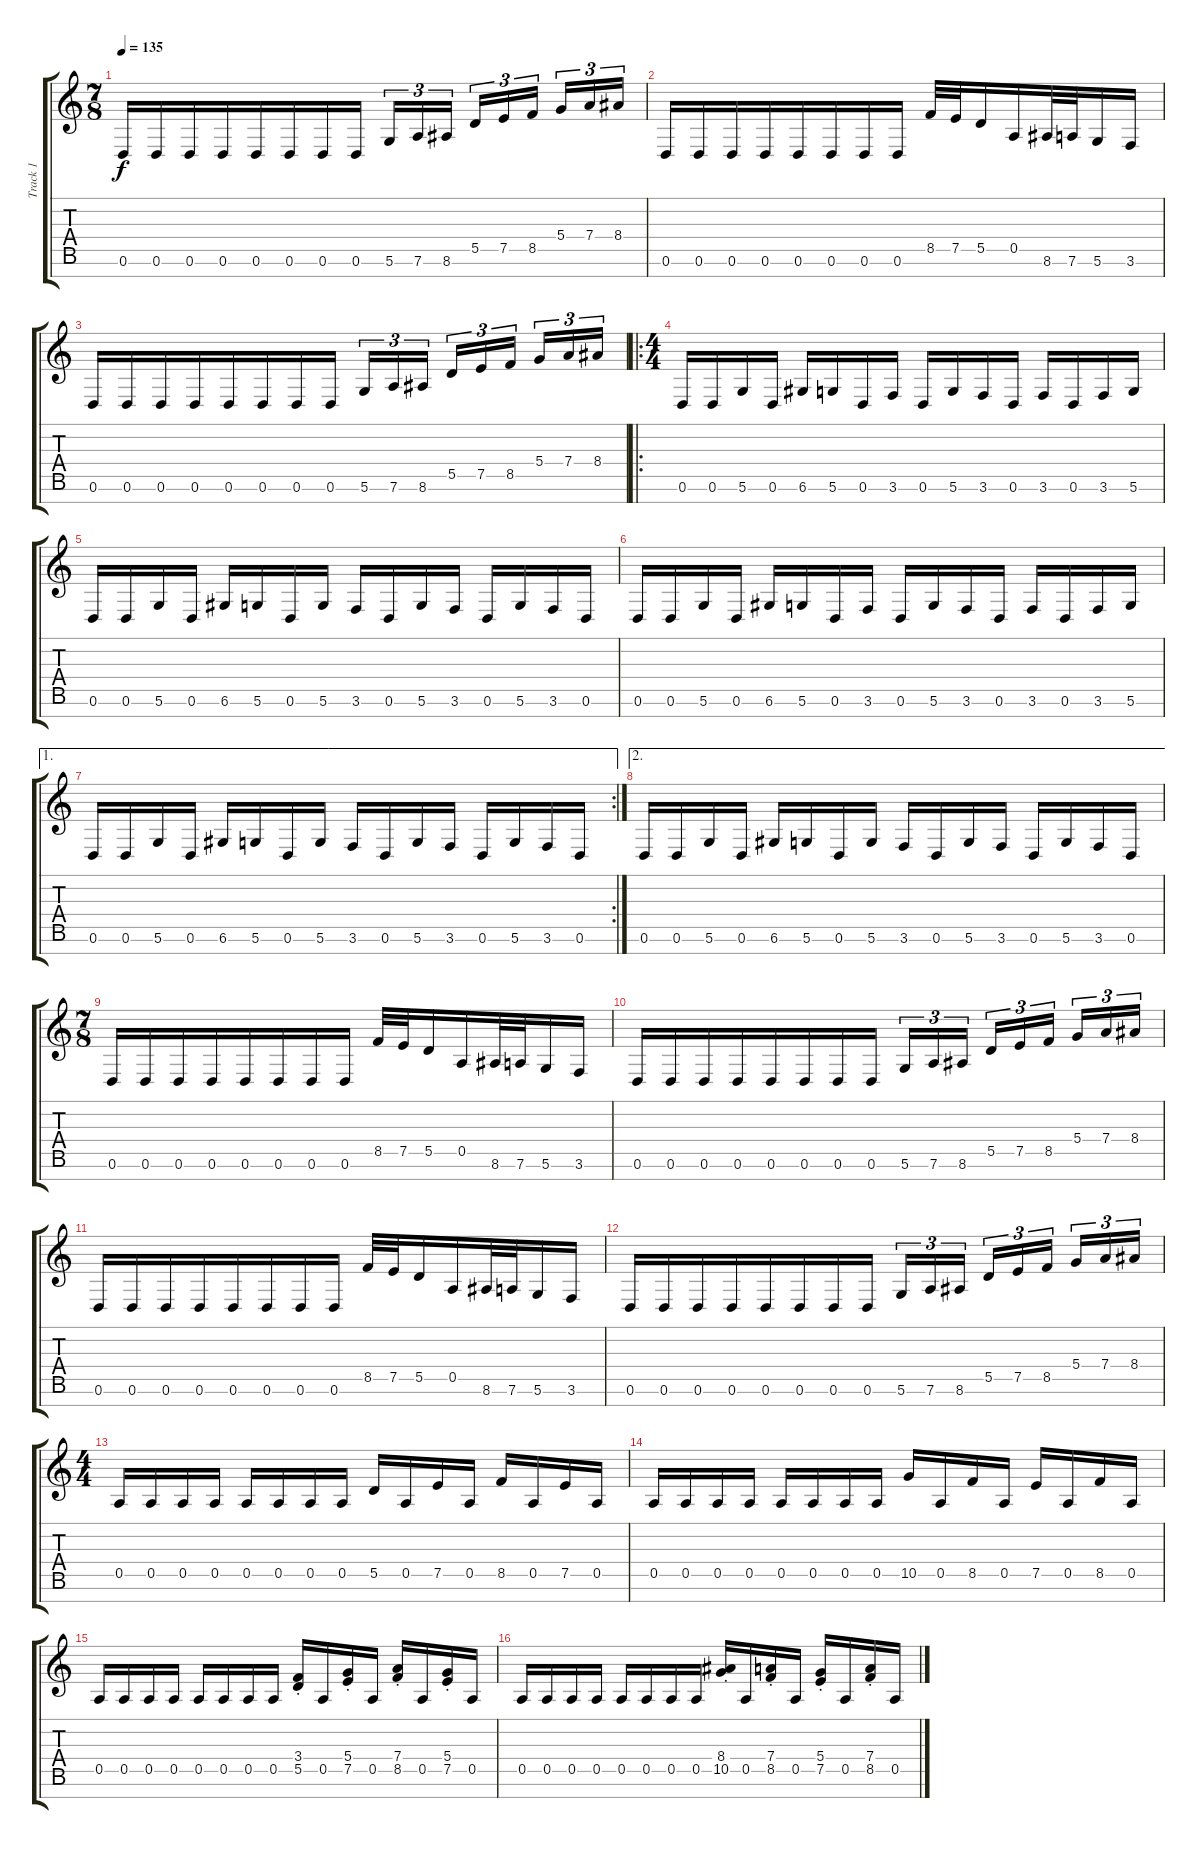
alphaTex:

\track ("Track 1" "Track 1") {instrument acousticguitarsteel}
\staff {score tabs}
\tuning (E4 B3 G3 D3 A2 D2 B1) {hide}
\ts (7 8)
\tempo 135
\clef g2
\ks c
0.6.16{dy f} 0.6.16 0.6.16 0.6.16 0.6.16 0.6.16 0.6.16 0.6.16 5.6.16{tu (3 2)} 7.6.16{tu (3 2)} 8.6.16{tu (3 2)} 5.5.16{tu (3 2)} 7.5.16{tu (3 2)} 8.5.16{tu (3 2)} 5.4.16{tu (3 2)} 7.4.16{tu (3 2)} 8.4.16{tu (3 2)} |
0.6.16{instrument distortionguitar} 0.6.16 0.6.16 0.6.16 0.6.16 0.6.16 0.6.16 0.6.16 8.5.32 7.5.32 5.5.16 0.5.16 8.6.32 7.6.32 5.6.16 3.6.16 |
0.6.16 0.6.16 0.6.16 0.6.16 0.6.16 0.6.16 0.6.16 0.6.16 5.6.16{tu (3 2)} 7.6.16{tu (3 2)} 8.6.16{tu (3 2)} 5.5.16{tu (3 2)} 7.5.16{tu (3 2)} 8.5.16{tu (3 2)} 5.4.16{tu (3 2)} 7.4.16{tu (3 2)} 8.4.16{tu (3 2)} |
\ro
\ts (4 4)
0.6.16 0.6.16 5.6.16 0.6.16 6.6.16 5.6.16 0.6.16 3.6.16 0.6.16 5.6.16 3.6.16 0.6.16 3.6.16 0.6.16 3.6.16 5.6.16 |
0.6.16 0.6.16 5.6.16 0.6.16 6.6.16 5.6.16 0.6.16 5.6.16 3.6.16 0.6.16 5.6.16 3.6.16 0.6.16 5.6.16 3.6.16 0.6.16 |
0.6.16 0.6.16 5.6.16 0.6.16 6.6.16 5.6.16 0.6.16 3.6.16 0.6.16 5.6.16 3.6.16 0.6.16 3.6.16 0.6.16 3.6.16 5.6.16 |
\ae 1
\rc 2
0.6.16 0.6.16 5.6.16 0.6.16 6.6.16 5.6.16 0.6.16 5.6.16 3.6.16 0.6.16 5.6.16 3.6.16 0.6.16 5.6.16 3.6.16 0.6.16 |
\ae 2
0.6.16 0.6.16 5.6.16 0.6.16 6.6.16 5.6.16 0.6.16 5.6.16 3.6.16 0.6.16 5.6.16 3.6.16 0.6.16 5.6.16 3.6.16 0.6.16 |
\ts (7 8)
0.6.16{instrument distortionguitar} 0.6.16 0.6.16 0.6.16 0.6.16 0.6.16 0.6.16 0.6.16 8.5.32 7.5.32 5.5.16 0.5.16 8.6.32 7.6.32 5.6.16 3.6.16 |
0.6.16 0.6.16 0.6.16 0.6.16 0.6.16 0.6.16 0.6.16 0.6.16 5.6.16{tu (3 2)} 7.6.16{tu (3 2)} 8.6.16{tu (3 2)} 5.5.16{tu (3 2)} 7.5.16{tu (3 2)} 8.5.16{tu (3 2)} 5.4.16{tu (3 2)} 7.4.16{tu (3 2)} 8.4.16{tu (3 2)} |
0.6.16{instrument distortionguitar} 0.6.16 0.6.16 0.6.16 0.6.16 0.6.16 0.6.16 0.6.16 8.5.32 7.5.32 5.5.16 0.5.16 8.6.32 7.6.32 5.6.16 3.6.16 |
0.6.16 0.6.16 0.6.16 0.6.16 0.6.16 0.6.16 0.6.16 0.6.16 5.6.16{tu (3 2)} 7.6.16{tu (3 2)} 8.6.16{tu (3 2)} 5.5.16{tu (3 2)} 7.5.16{tu (3 2)} 8.5.16{tu (3 2)} 5.4.16{tu (3 2)} 7.4.16{tu (3 2)} 8.4.16{tu (3 2)} |
\ts (4 4)
0.5.16 0.5.16 0.5.16 0.5.16 0.5.16 0.5.16 0.5.16 0.5.16 5.5.16 0.5.16 7.5.16 0.5.16 8.5.16 0.5.16 7.5.16 0.5.16 |
0.5.16 0.5.16 0.5.16 0.5.16 0.5.16 0.5.16 0.5.16 0.5.16 10.5.16 0.5.16 8.5.16 0.5.16 7.5.16 0.5.16 8.5.16 0.5.16 |
0.5.16 0.5.16 0.5.16 0.5.16 0.5.16 0.5.16 0.5.16 0.5.16 (3.4{st} 5.5{st}).16 0.5.16 (5.4{st} 7.5{st}).16 0.5.16 (7.4{st} 8.5{st}).16 0.5.16 (5.4{st} 7.5{st}).16 0.5.16 |
0.5.16 0.5.16 0.5.16 0.5.16 0.5.16 0.5.16 0.5.16 0.5.16 (8.4{st} 10.5{st}).16 0.5.16 (7.4{st} 8.5{st}).16 0.5.16 (5.4{st} 7.5{st}).16 0.5.16 (7.4{st} 8.5{st}).16 0.5.16
